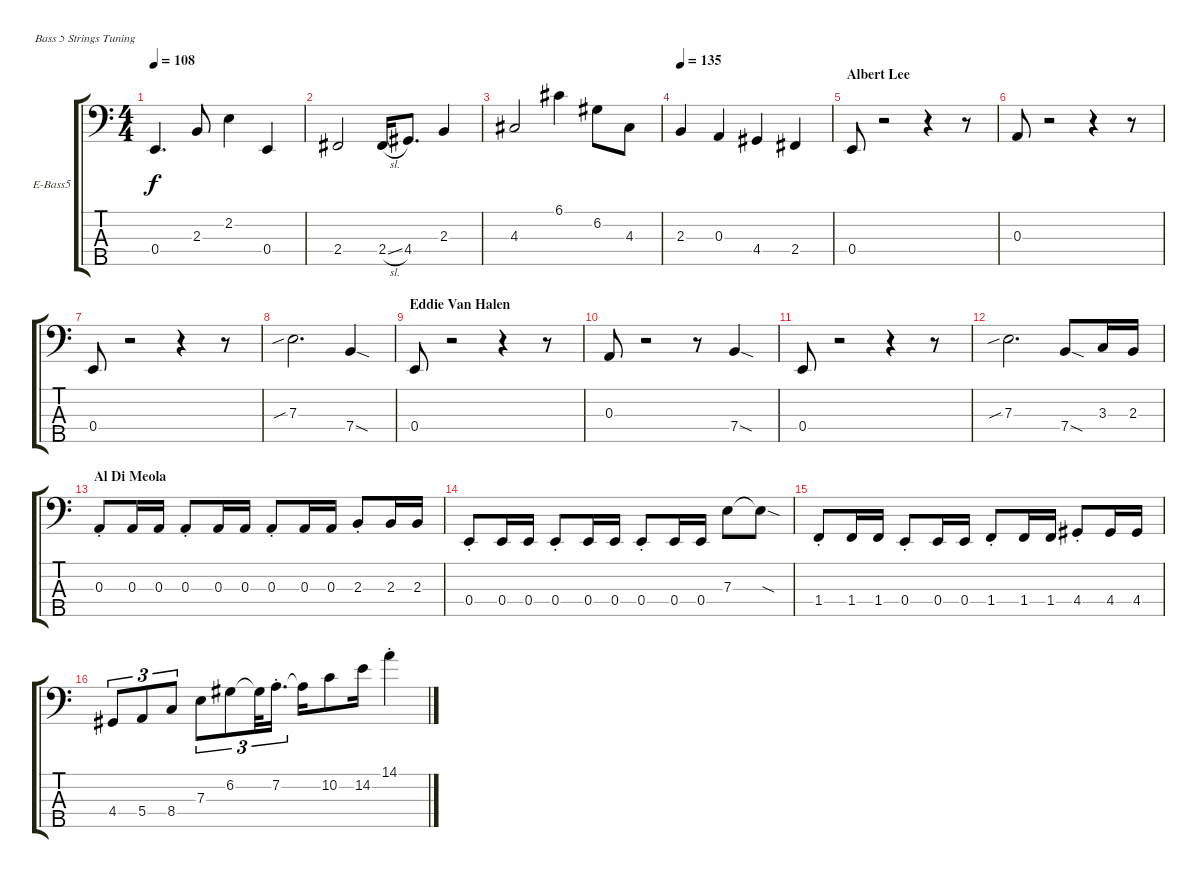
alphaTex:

\defaultSystemsLayout 4
\bracketExtendMode groupsimilarinstruments
\firstSystemTrackNameOrientation horizontal
\otherSystemsTrackNameOrientation horizontal
\track ("Bass" "E-Bass5") {instrument electricbassfinger}
\staff {score tabs}
\tuning (G2 D2 A1 E1 B0)
\ts (4 4)
\tempo 108
\clef f4
\scale
0.333333
\ks c
0.4.4{d dy f} 2.3.8 2.2.4 0.4.4 |
\scale
0.333333 2.4.2 2.4{sl}.16 4.4.8{d} 2.3.4 |
\scale
0.333333 4.3.2 6.1.4 6.2.8 4.3.8 |
\tempo (135 0.00625)
\scale
0.333333 2.3.4 0.3.4 4.4.4 2.4.4 |
\section ("" "Albert Lee")
\scale
0.333333 0.4.8 r.2 r.4 r.8 |
\scale
0.333333 0.3.8 r.2 r.4 r.8 |
\scale
0.333333 0.4.8 r.2 r.4 r.8 |
\scale
0.333333 7.3{sib}.2{d} 7.4{sod}.4 |
\section ("" "Eddie Van Halen")
\scale
0.333333 0.4.8 r.2 r.4 r.8 |
\scale
0.333333 0.3.8 r.2 r.8 7.4{sod}.4 |
\scale
0.333333 0.4.8 r.2 r.4 r.8 |
\scale
0.333333 7.3{sib}.2{d} 7.4{sod}.8 3.3.16 2.3.16 |
\section ("" "Al Di Meola")
\scale
0.333333 0.3{st}.8 0.3.16 0.3.16 0.3{st}.8 0.3.16 0.3.16 0.3{st}.8 0.3.16 0.3.16 2.3{st}.8 2.3.16 2.3.16 |
\scale
0.333333 0.4{st}.8 0.4.16 0.4.16 0.4{st}.8 0.4.16 0.4.16 0.4{st}.8 0.4.16 0.4.16 7.3.8 7.3{sod t}.8 |
\scale
0.333333 1.4{st}.8 1.4.16 1.4.16 0.4{st}.8 0.4.16 0.4.16 1.4{st}.8 1.4.16 1.4.16 4.4{st}.8 4.4.16 4.4.16 |
\scale
0.333333 4.4.8{tu (3 2)} 5.4.8{tu (3 2)} 8.4.8{tu (3 2)} 7.3.8{tu (3 2)} 6.2.8{tu (3 2)} 6.2{t}.32{tu (3 2)} 7.2{st}.16{d tu (3 2)} 7.2{t}.16 10.2.8 14.2.16 14.1{st}.4
